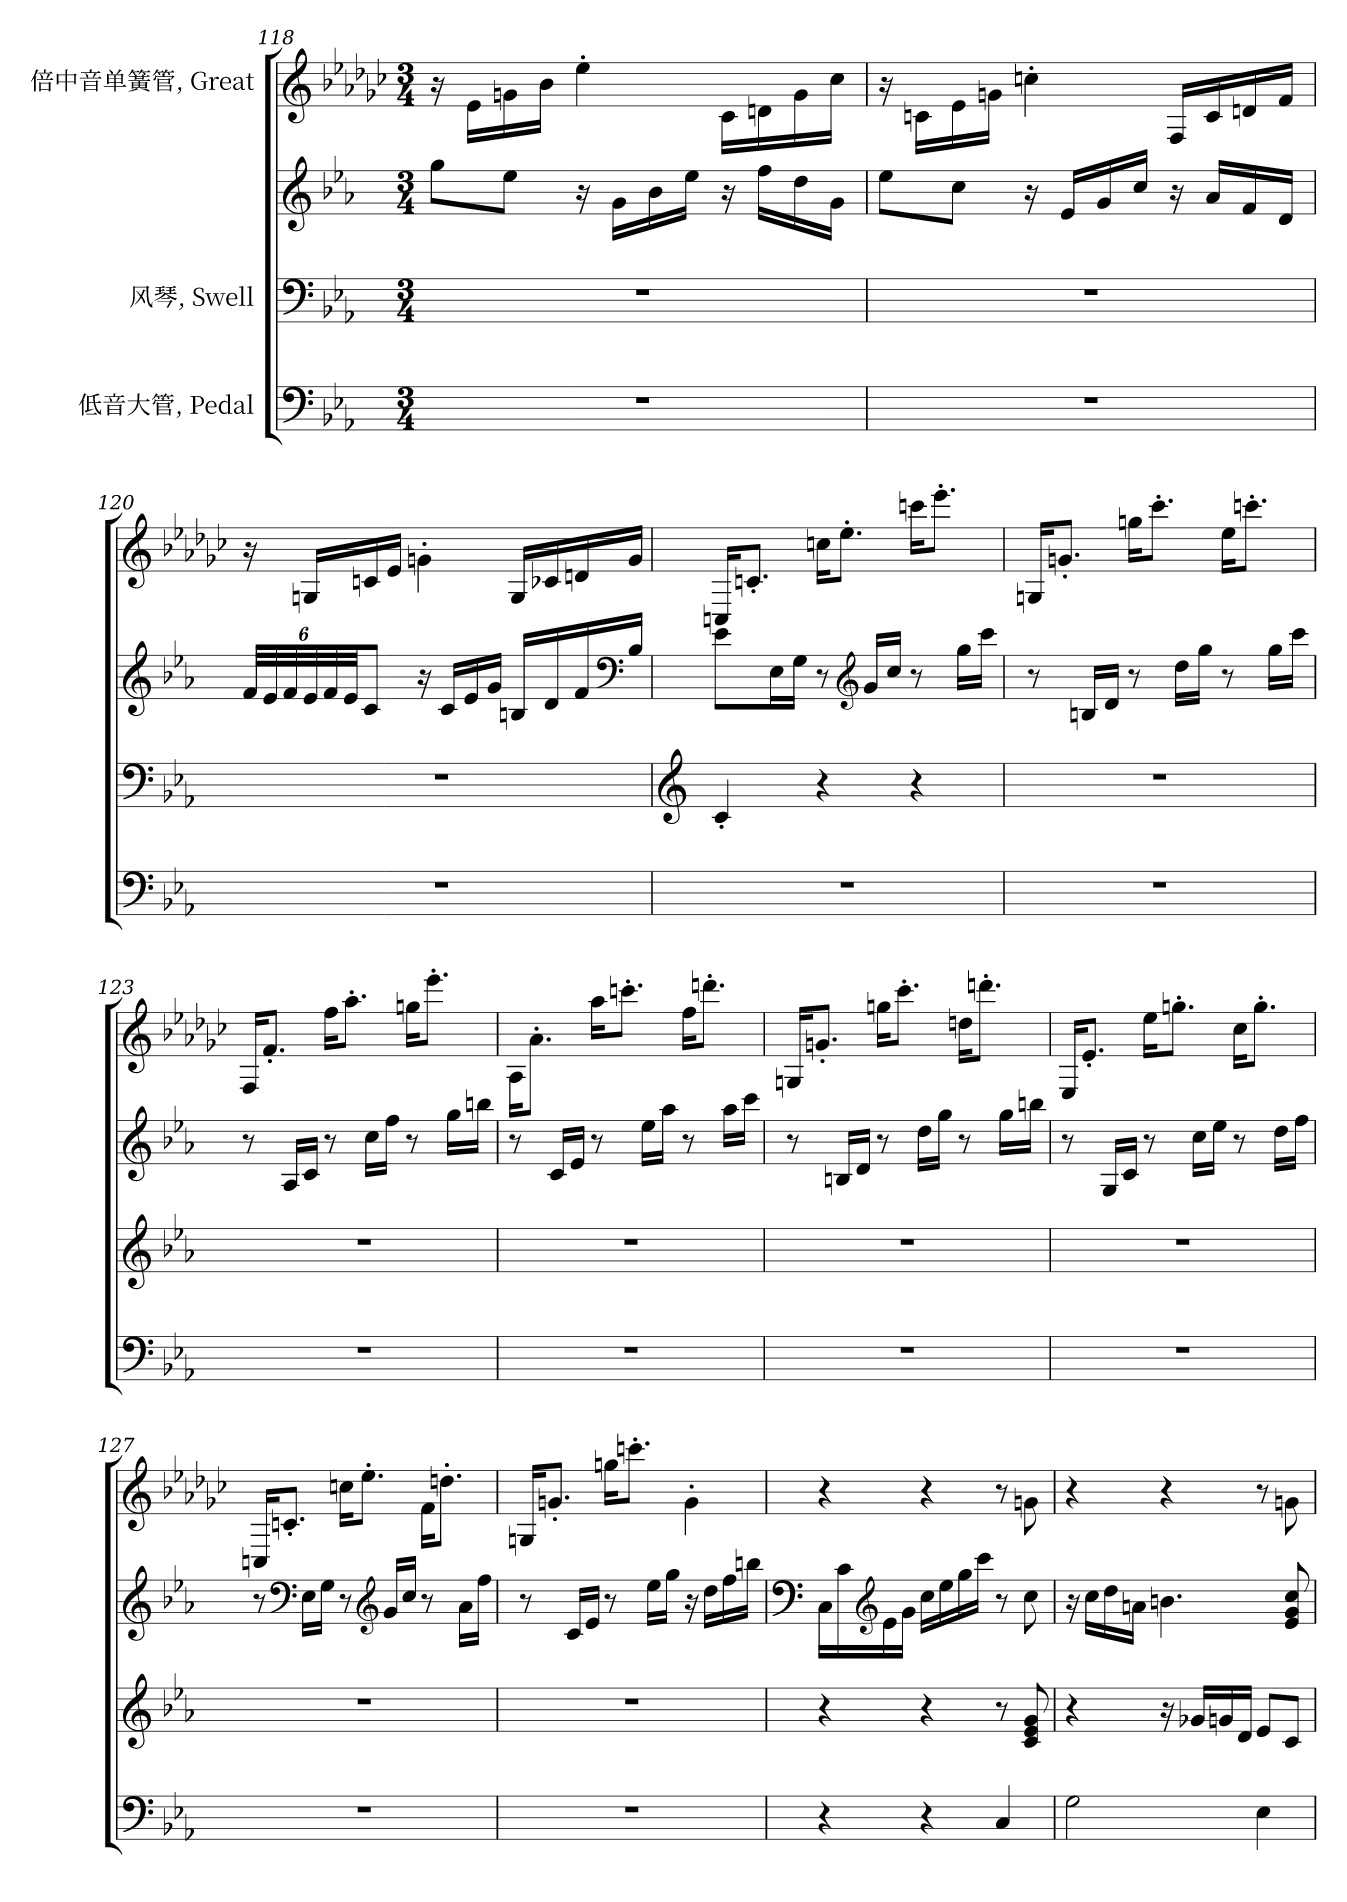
**kern	**kern	**kern	**kern
*part3	*part2	*part2	*part1
*staff4	*staff3	*staff2	*staff1
*I"低音大管, Pedal	*I"风琴, Swell	*	*I"倍中音单簧管, Great
!!LO:LB:g=z
*clefF4	*clefF4	*clefG2	*clefG2
*ITrd7c12	*	*	*ITrd12c21
*k[b-e-a-]	*k[b-e-a-]	*k[b-e-a-]	*k[b-e-a-d-g-c-]
*M3/4	*M3/4	*M3/4	*M3/4
=118	=118	=118	=118
2.r	2.r	8gg\L	16r
.	.	.	16E-\LL
.	.	8ee-\J	16Gn\
.	.	.	16B-\JJ
.	.	16r	4e-'\
.	.	16g\LL	.
.	.	16b-\	.
.	.	16ee-\JJ	.
.	.	16r	16C-\LL
.	.	16ff\LL	16Dn\
.	.	16dd\	16G\
.	.	16g\JJ	16c-\JJ
=119	=119	=119	=119
2.r	2.r	8ee-\L	16r
.	.	.	16Cn\LL
.	.	8cc\J	16E-\
.	.	.	16Gn\JJ
.	.	16r	4cn'\
.	.	16e-/LL	.
.	.	16g/	.
.	.	16cc/JJ	.
.	.	16r	16FF/LL
.	.	16a-/LL	16C/
.	.	16f/	16Dn/
.	.	16d/JJ	16F/JJ
!!LO:LB:g=z
=120	=120	=120	=120
*	*	*Xbrackettup	*
2.r	2.r	48f/LLL	16r
.	.	48e-/	.
.	.	48f/	.
.	.	48e-/	16GGn/LL
.	.	48f/	.
.	.	48e-/JJ	.
.	.	8c/J	16Cn/
.	.	.	16E-/JJ
.	.	16r	4Gn'\
.	.	16c/LL	.
.	.	16e-/	.
.	.	16g/JJ	.
.	.	16Bn/LL	16GG/LL
.	.	16d/	16C-X/
.	.	16f/	16Dn/
*	*	*clefF4	*
.	.	16B/JJ	16G/JJ
=121	=121	=121	=121
*	*clefG2	*	*
2.r	4c'/	8e-\L	16CCn/KL
.	.	.	8.Cn'/J
.	.	16E-\L	.
.	.	16G\JJ	.
.	4r	8r	16cn\KL
.	.	.	8.e-'\J
*	*	*clefG2	*
.	.	16g/LL	.
.	.	16cc/JJ	.
.	4r	8r	16ccn\KL
.	.	.	8.ee-'\J
.	.	16gg\LL	.
.	.	16ccc\JJ	.
!!LO:PB:g=z
=122	=122	=122	=122
2.r	2.r	8r	16GGn/KL
.	.	.	8.Gn'/J
.	.	16Bn/LL	.
.	.	16d/JJ	.
.	.	8r	16gn\KL
.	.	.	8.cc-'\J
.	.	16dd\LL	.
.	.	16gg\JJ	.
.	.	8r	16e-\KL
.	.	.	8.ccn'\J
.	.	16gg\LL	.
.	.	16ccc\JJ	.
=123	=123	=123	=123
2.r	2.r	8r	16FF/KL
.	.	.	8.F'/J
.	.	16A-/LL	.
.	.	16c/JJ	.
.	.	8r	16f\KL
.	.	.	8.a-'\J
.	.	16cc\LL	.
.	.	16ff\JJ	.
.	.	8r	16gn\KL
.	.	.	8.ee-'\J
.	.	16gg\LL	.
.	.	16bbn\JJ	.
=124	=124	=124	=124
2.r	2.r	8r	16AA-\KL
.	.	.	8.A-'\J
.	.	16c/LL	.
.	.	16e-/JJ	.
.	.	8r	16a-\KL
.	.	.	8.ccn'\J
.	.	16ee-\LL	.
.	.	16aa-\JJ	.
.	.	8r	16f\KL
.	.	.	8.ddn'\J
.	.	16aa-\LL	.
.	.	16ccc\JJ	.
!!LO:LB:g=z
=125	=125	=125	=125
2.r	2.r	8r	16GGn/KL
.	.	.	8.Gn'/J
.	.	16Bn/LL	.
.	.	16d/JJ	.
.	.	8r	16gn\KL
.	.	.	8.cc-'\J
.	.	16dd\LL	.
.	.	16gg\JJ	.
.	.	8r	16dn\KL
.	.	.	8.ddn'\J
.	.	16gg\LL	.
.	.	16bbn\JJ	.
=126	=126	=126	=126
2.r	2.r	8r	16EE-/KL
.	.	.	8.E-'/J
.	.	16G/LL	.
.	.	16c/JJ	.
.	.	8r	16e-\KL
.	.	.	8.gn'\J
.	.	16cc\LL	.
.	.	16ee-\JJ	.
.	.	8r	16c-\KL
.	.	.	8.g'\J
.	.	16dd\LL	.
.	.	16ff\JJ	.
=127	=127	=127	=127
2.r	2.r	8r	16CCn/KL
.	.	.	8.Cn'/J
*	*	*clefF4	*
.	.	16E-\LL	.
.	.	16G\JJ	.
.	.	8r	16cn\KL
.	.	.	8.e-'\J
*	*	*clefG2	*
.	.	16g/LL	.
.	.	16cc/JJ	.
.	.	8r	16F\KL
.	.	.	8.dn'\J
.	.	16a-\LL	.
.	.	16ff\JJ	.
!!LO:LB:g=z
=128	=128	=128	=128
2.r	2.r	8r	16GGn/KL
.	.	.	8.Gn'/J
.	.	16c/LL	.
.	.	16e-/JJ	.
.	.	8r	16gn\KL
.	.	.	8.ccn'\J
.	.	16ee-\LL	.
.	.	16gg\JJ	.
.	.	16r	4G'\
.	.	16dd\LL	.
.	.	16ff\	.
.	.	16bbn\JJ	.
=129	=129	=129	=129
*	*	*clefF4	*
4r	4r	16C\LL	4r
.	.	16c\	.
*	*	*clefG2	*
.	.	16e-\	.
.	.	16g\JJ	.
4r	4r	16cc\LL	4r
.	.	16ee-\	.
.	.	16gg\	.
.	.	16ccc\JJ	.
4CC/	8r	8r	8r
.	8c/ 8e-/ 8g/	8cc\	8Gn\
!!LO:PB:g=z
=130	=130	=130	=130
2GG\	4r	16r	4r
.	.	16cc\LL	.
.	.	16dd\	.
.	.	16an\JJ	.
.	16r	4.bn\	4r
.	16g-X/LL	.	.
.	16gn/	.	.
.	16d/JJ	.	.
4EE-\	8e-/L	.	8r
.	8c/J	8e-/ 8g/ 8cc/	8Gn\
=	=	=	=
*-	*-	*-	*-
